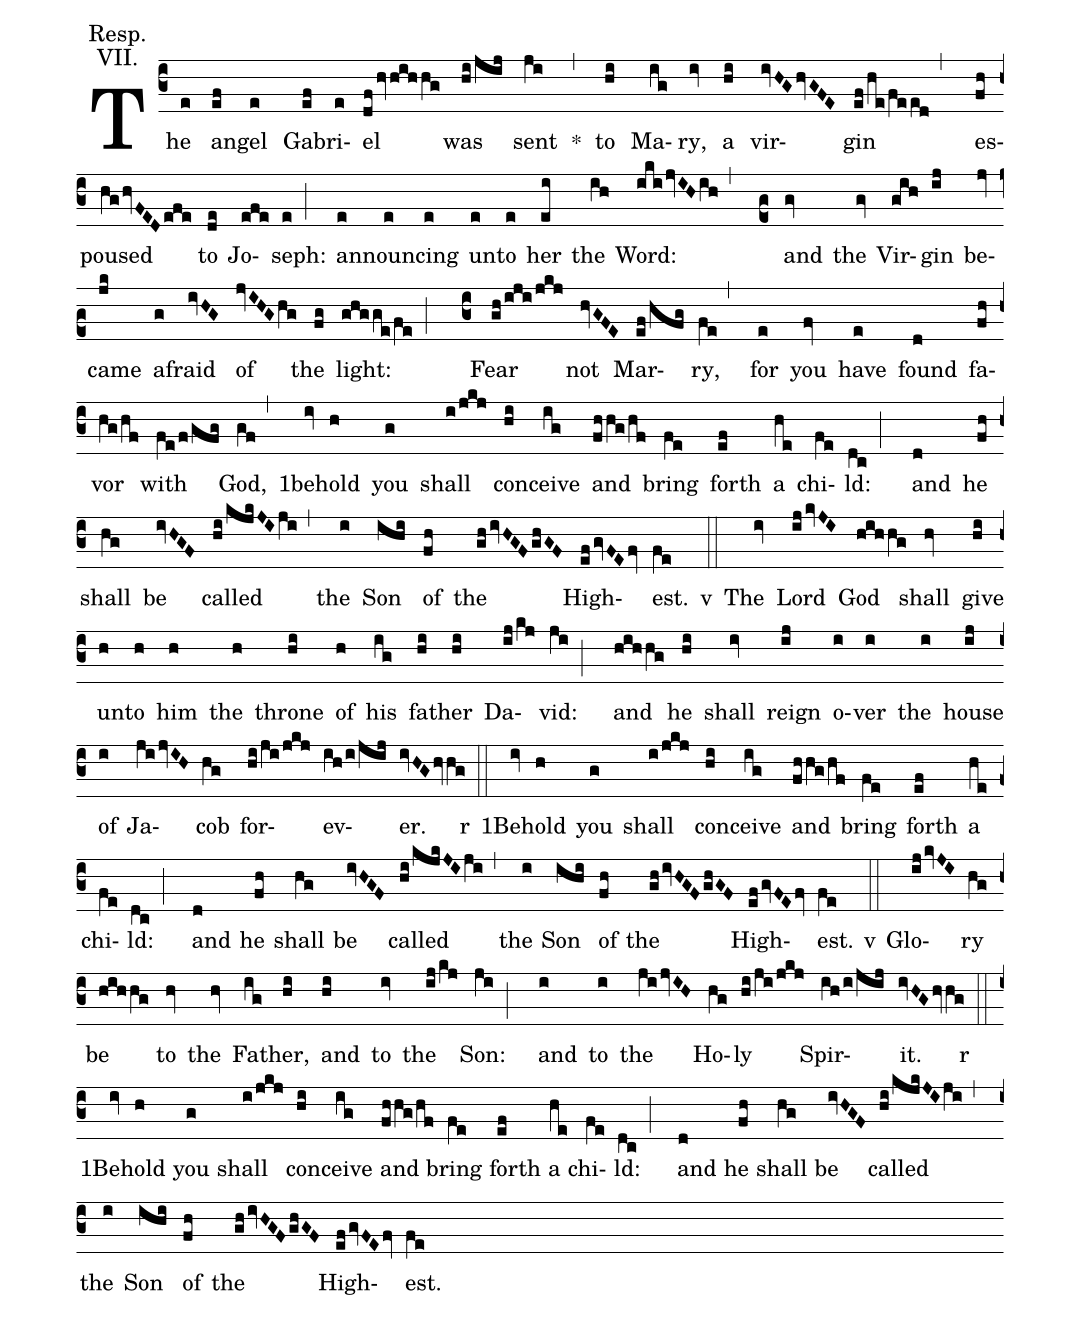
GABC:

annotation: Resp.;
annotation: VII.;
%%
(c3) The(e) an(ef)gel(e) Ga(ef)bri(e)el(dfhvhihhg) was(hi/jij) sent(ji) <sp>*</sp>(,) to(hi) Ma(ig)ry,(iv) a(hi) vir(ivHGhvGFE)gin(ef/he/feed,) es(fh)poused(hghvFEDefe) to(de) Jo(efe)seph:(e;) an(e)noun(e)cing(e) un(e)to(e) her(ei) the(ih) Word:(ikijvIHih,) (c2) and(gv) the(gv) Vir(gih)gin(ij) be(jv)came(jk) a(g)fraid(ivHG) of(jvIHGhg) the(fg) light:(ghgge/fe;) (c3) Fear(gh/iji/jkj) not(hvGFE) Mar(ef/hfg)ry,(fe,) for(e) you(fv) have(e) found(d) fa(fh)vor(hg/hf) with(fe/f/gfg) God,(gf,) <sp>1</sp>be(iv)hold(h) you(g) shall(i/jkj) con(hi)ceive(ig) and(fhhg/hf) bring(fe) forth(ef) a(he) chi(fe)ld:(dc;) and(d) he(fh) shall(hg) be(ivHGF) called(hi/kjkJIji,) the(i) Son(ihi) of(fh) the(ghivHGFghGF) High(efgvFEfv)est.(fe)

<sp>v</sp>(::) The(iv) Lord(ijkvJI) God(hihhg) shall(hv) give(hi) un(h)to(h) him(h) the(h) throne(hi) of(h) his(ig) fa(hi)ther(hi) Da(ij/kj)vid:(ji;) and(hihhg) he(hi) shall(iv) reign(ij) o(i)ver(i) the(i) house(ij) of(i) Ja(jijvIH)cob(hg) for(hi/ji/jkj)ev(ih/i/jij)er.(ivHGhvhg)

<sp>r</sp>(::) <sp>1</sp>Be(iv)hold(h) you(g) shall(i/jkj) con(hi)ceive(ig) and(fhhg/hf) bring(fe) forth(ef) a(he) chi(fe)ld:(dc;) and(d) he(fh) shall(hg) be(ivHGF) called(hi/kjkJIji,) the(i) Son(ihi) of(fh) the(ghivHGFghGF) High(efgvFEfv)est.(fe)

<sp>v</sp>(::) Glo(ijkvJI)ry(hg) be(hihhg) to(hv) the(hv) Fa(ig)ther,(hi) and(hi) to(iv) the(ij/kj) Son:(ji;) and(i) to(i) the(jijvIH) Ho(hg)ly(hi/ji/jkj) Spir(ih/i/jij)it.(ivHGhvhg)

<sp>r</sp>(::) <sp>1</sp>Be(iv)hold(h) you(g) shall(i/jkj) con(hi)ceive(ig) and(fhhg/hf) bring(fe) forth(ef) a(he) chi(fe)ld:(dc;) and(d) he(fh) shall(hg) be(ivHGF) called(hi/kjkJIji,) the(i) Son(ihi) of(fh) the(ghivHGFghGF) High(efgvFEfv)est.(fe)
